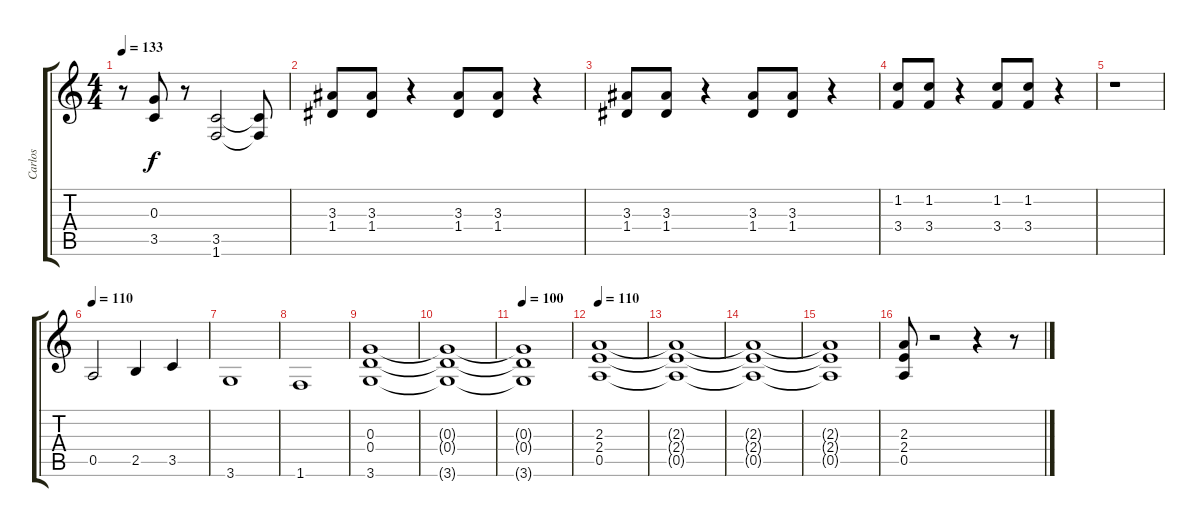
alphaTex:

\track ("Carlos" "Carlos") {instrument distortionguitar}
\staff {score tabs}
\tuning (E4 B3 G3 D3 A2 E2) {hide}
\ts (4 4)
\tempo 133
\clef g2
\ks c
r.8{dy f} (0.3 3.5).8 r.8 (3.5 1.6).2 (3.5{t} 1.6{t}).8 |
(3.3 1.4).8 (3.3 1.4).8 r.4 (3.3 1.4).8 (3.3 1.4).8 r.4 |
(3.3 1.4).8 (3.3 1.4).8 r.4 (3.3 1.4).8 (3.3 1.4).8 r.4 |
(1.2 3.4).8 (1.2 3.4).8 r.4 (1.2 3.4).8 (1.2 3.4).8 r.4 |
r.1 |
\tempo 110
0.5.2 2.5.4 3.5.4 |
3.6.1 |
1.6.1 |
(0.3 0.4 3.6).1 |
(0.3{t} 0.4{t} 3.6{t}).1 |
\tempo 100
(0.3{t} 0.4{t} 3.6{t}).1 |
\tempo 110
(2.3 2.4 0.5).1 |
(2.3{t} 2.4{t} 0.5{t}).1 |
(2.3{t} 2.4{t} 0.5{t}).1 |
(2.3{t} 2.4{t} 0.5{t}).1 |
(2.3 2.4 0.5).8 r.2 r.4 r.8
